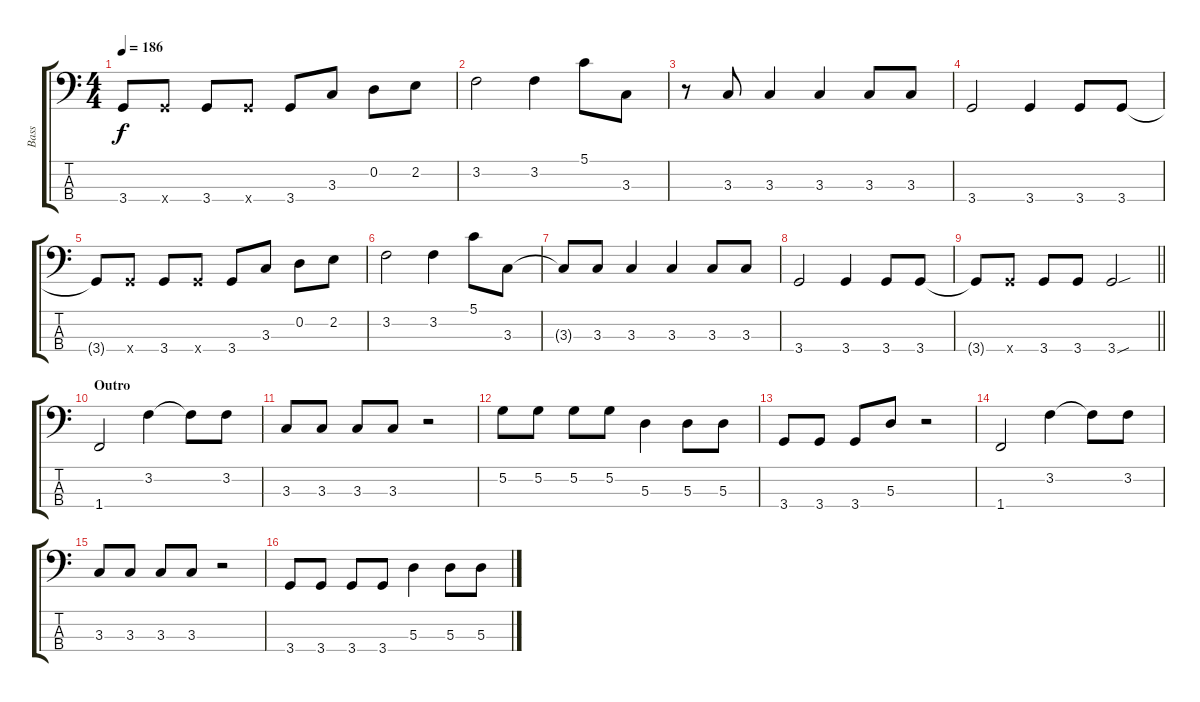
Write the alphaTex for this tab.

\track ("Bass" "Bass") {instrument electricbassfinger}
\staff {score tabs}
\tuning (G2 D2 A1 E1) {hide}
\ts (4 4)
\tempo 186
\clef f4
\ks c
3.4{t}.8{dy f} 3.4{x}.8 3.4.8 3.4{x}.8 3.4.8 3.3.8 0.2.8 2.2.8 |
3.2.2 3.2.4 5.1.8 3.3.8 |
r.8 3.3.8 3.3.4 3.3.4 3.3.8 3.3.8 |
3.4.2 3.4.4 3.4.8 3.4.8 |
3.4{t}.8 3.4{x}.8 3.4.8 3.4{x}.8 3.4.8 3.3.8 0.2.8 2.2.8 |
3.2.2 3.2.4 5.1.8 3.3.8 |
3.3{t}.8 3.3.8 3.3.4 3.3.4 3.3.8 3.3.8 |
3.4.2 3.4.4 3.4.8 3.4.8 |
\barLineRight lightlight
3.4{t}.8 3.4{x}.8 3.4.8 3.4.8 3.4{sou}.2 |
\section ("" "Outro")
1.4.2 3.2.4 3.2{t}.8 3.2.8 |
3.3.8 3.3.8 3.3.8 3.3.8 r.2 |
5.2.8 5.2.8 5.2.8 5.2.8 5.3.4 5.3.8 5.3.8 |
3.4.8 3.4.8 3.4.8 5.3.8 r.2 |
1.4.2 3.2.4 3.2{t}.8 3.2.8 |
3.3.8 3.3.8 3.3.8 3.3.8 r.2 |
3.4.8 3.4.8 3.4.8 3.4.8 5.3.4 5.3.8 5.3.8
